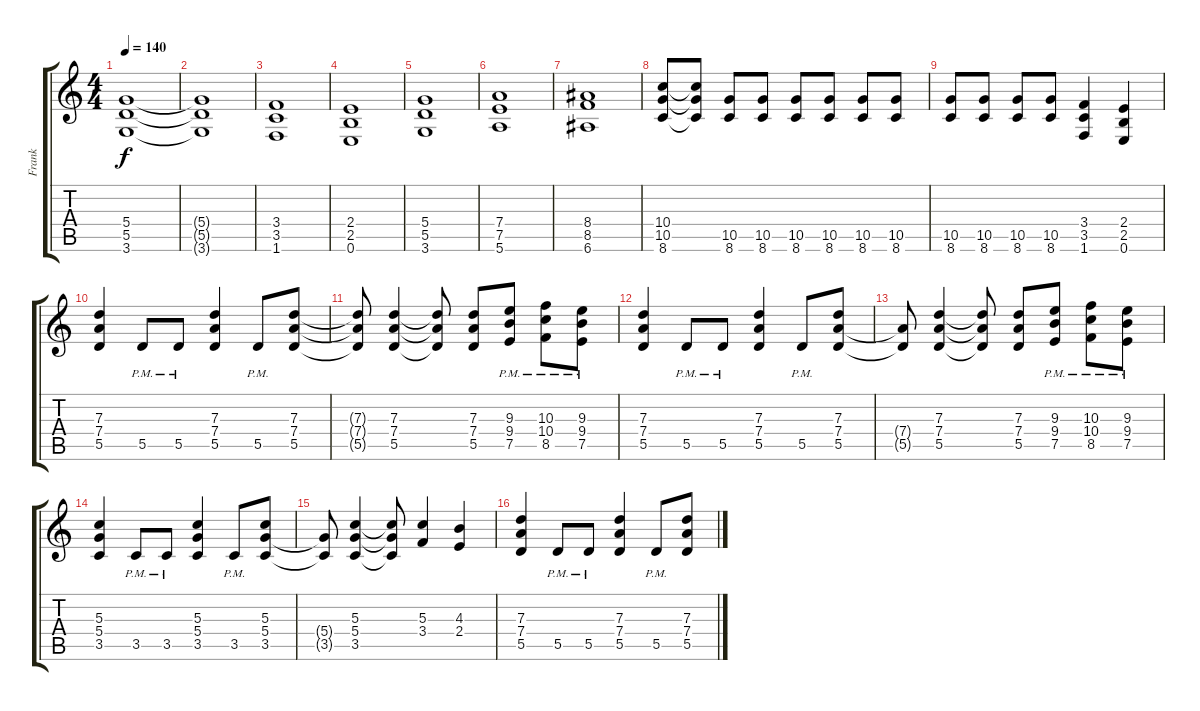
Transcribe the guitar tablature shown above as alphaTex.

\track ("Frank" "Frank") {instrument overdrivenguitar}
\staff {score tabs}
\tuning (E4 B3 G3 D3 A2 E2) {hide}
\ts (4 4)
\tempo 140
\clef g2
\ks c
(5.4 5.5 3.6).1{dy f} |
(5.4{t} 5.5{t} 3.6{t}).1 |
(3.4 3.5 1.6).1 |
(2.4 2.5 0.6).1 |
(5.4 5.5 3.6).1 |
(7.4 7.5 5.6).1 |
(8.4 8.5 6.6).1 |
(10.4 10.5 8.6).8 (10.4{t} 10.5{t} 8.6{t}).8 (10.5 8.6).8 (10.5 8.6).8 (10.5 8.6).8 (10.5 8.6).8 (10.5 8.6).8 (10.5 8.6).8 |
(10.5 8.6).8 (10.5 8.6).8 (10.5 8.6).8 (10.5 8.6).8 (3.4 3.5 1.6).4 (2.4 2.5 0.6).4 |
(7.3 7.4 5.5).4 5.5{pm}.8 5.5{pm}.8 (7.3 7.4 5.5).4 5.5{pm}.8 (7.3 7.4 5.5).8 |
(7.3{t} 7.4{t} 5.5{t}).8 (7.3 7.4 5.5).4 (7.3{t} 7.4{t} 5.5{t}).8 (7.3 7.4 5.5).8 (9.3 9.4 7.5{pm}).8 (10.3 10.4 8.5{pm}).8 (9.3 9.4 7.5{pm}).8 |
(7.3 7.4 5.5).4 5.5{pm}.8 5.5{pm}.8 (7.3 7.4 5.5).4 5.5{pm}.8 (7.3 7.4 5.5).8 |
(7.4{t} 5.5{t}).8 (7.3 7.4 5.5).4 (7.3{t} 7.4{t} 5.5{t}).8 (7.3 7.4 5.5).8 (9.3 9.4 7.5{pm}).8 (10.3 10.4 8.5{pm}).8 (9.3 9.4 7.5{pm}).8 |
(5.3 5.4 3.5).4 3.5{pm}.8 3.5{pm}.8 (5.3 5.4 3.5).4 3.5{pm}.8 (5.3 5.4 3.5).8 |
(5.4{t} 3.5{t}).8 (5.3 5.4 3.5).4 (5.3{t} 5.4{t} 3.5{t}).8 (5.3 3.4).4 (4.3 2.4).4 |
(7.3 7.4 5.5).4 5.5{pm}.8 5.5{pm}.8 (7.3 7.4 5.5).4 5.5{pm}.8 (7.3 7.4 5.5).8
